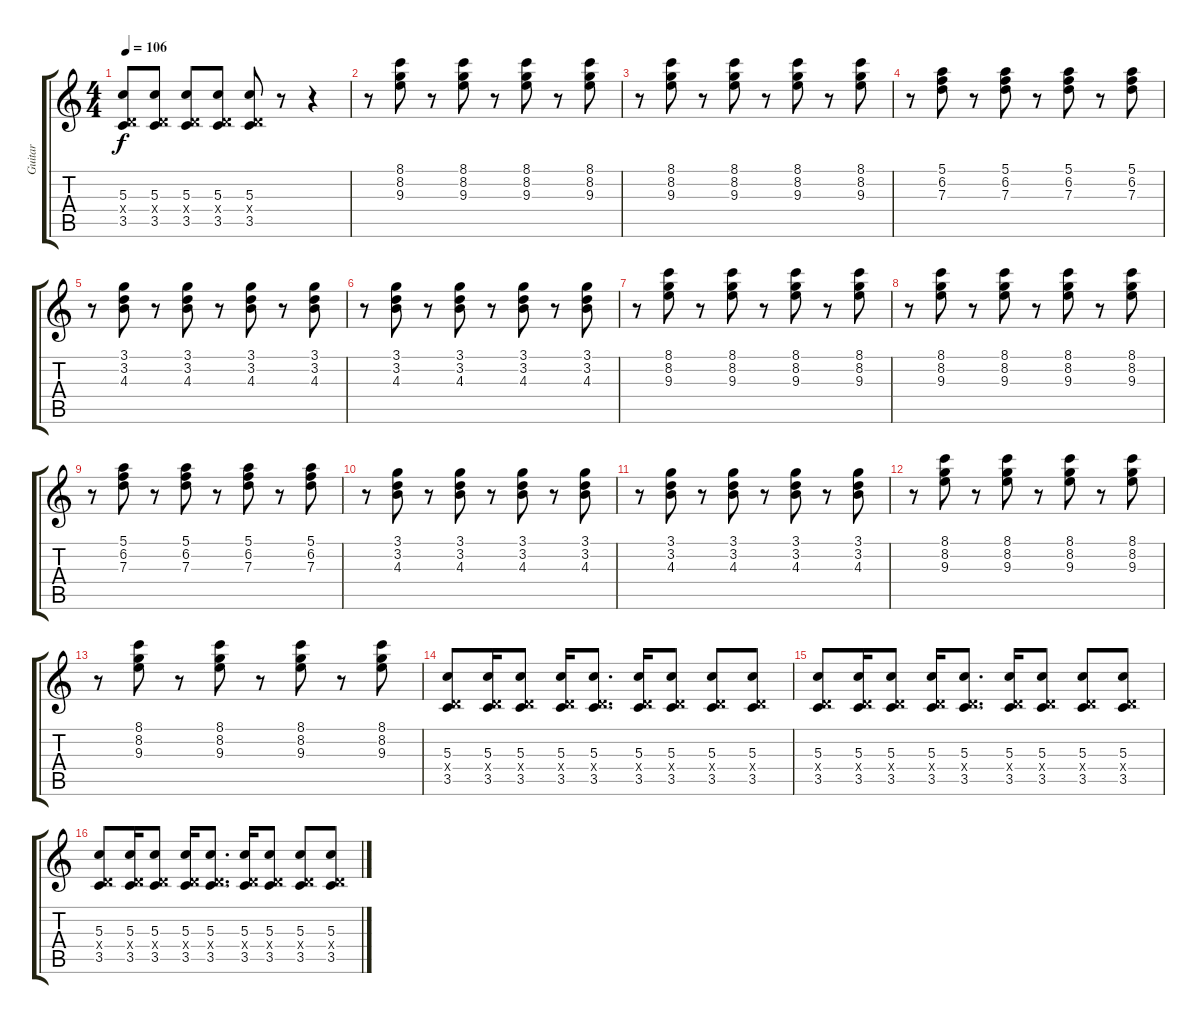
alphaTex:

\track ("Guitar" "Guitar") {instrument overdrivenguitar}
\staff {score tabs}
\tuning (E4 B3 G3 D3 A2 E2) {hide}
\ts (4 4)
\tempo 106
\clef g2
\ks c
(5.3 0.4{x} 3.5).8{dy f} (5.3 0.4{x} 3.5).8 (5.3 0.4{x} 3.5).8 (5.3 0.4{x} 3.5).8 (5.3 0.4{x} 3.5).8 r.8 r.4 |
r.8 (8.1 8.2 9.3).8 r.8 (8.1 8.2 9.3).8 r.8 (8.1 8.2 9.3).8 r.8 (8.1 8.2 9.3).8 |
r.8 (8.1 8.2 9.3).8 r.8 (8.1 8.2 9.3).8 r.8 (8.1 8.2 9.3).8 r.8 (8.1 8.2 9.3).8 |
r.8 (5.1 6.2 7.3).8 r.8 (5.1 6.2 7.3).8 r.8 (5.1 6.2 7.3).8 r.8 (5.1 6.2 7.3).8 |
r.8 (3.1 3.2 4.3).8 r.8 (3.1 3.2 4.3).8 r.8 (3.1 3.2 4.3).8 r.8 (3.1 3.2 4.3).8 |
r.8 (3.1 3.2 4.3).8 r.8 (3.1 3.2 4.3).8 r.8 (3.1 3.2 4.3).8 r.8 (3.1 3.2 4.3).8 |
r.8 (8.1 8.2 9.3).8 r.8 (8.1 8.2 9.3).8 r.8 (8.1 8.2 9.3).8 r.8 (8.1 8.2 9.3).8 |
r.8 (8.1 8.2 9.3).8 r.8 (8.1 8.2 9.3).8 r.8 (8.1 8.2 9.3).8 r.8 (8.1 8.2 9.3).8 |
r.8 (5.1 6.2 7.3).8 r.8 (5.1 6.2 7.3).8 r.8 (5.1 6.2 7.3).8 r.8 (5.1 6.2 7.3).8 |
r.8 (3.1 3.2 4.3).8 r.8 (3.1 3.2 4.3).8 r.8 (3.1 3.2 4.3).8 r.8 (3.1 3.2 4.3).8 |
r.8 (3.1 3.2 4.3).8 r.8 (3.1 3.2 4.3).8 r.8 (3.1 3.2 4.3).8 r.8 (3.1 3.2 4.3).8 |
r.8 (8.1 8.2 9.3).8 r.8 (8.1 8.2 9.3).8 r.8 (8.1 8.2 9.3).8 r.8 (8.1 8.2 9.3).8 |
r.8 (8.1 8.2 9.3).8 r.8 (8.1 8.2 9.3).8 r.8 (8.1 8.2 9.3).8 r.8 (8.1 8.2 9.3).8 |
(5.3 0.4{x} 3.5).8 (5.3 0.4{x} 3.5).16 (5.3 0.4{x} 3.5).8 (5.3 0.4{x} 3.5).16 (5.3 0.4{x} 3.5).8{d} (5.3 0.4{x} 3.5).16 (5.3 0.4{x} 3.5).8 (5.3 0.4{x} 3.5).8 (5.3 0.4{x} 3.5).8 |
(5.3 0.4{x} 3.5).8 (5.3 0.4{x} 3.5).16 (5.3 0.4{x} 3.5).8 (5.3 0.4{x} 3.5).16 (5.3 0.4{x} 3.5).8{d} (5.3 0.4{x} 3.5).16 (5.3 0.4{x} 3.5).8 (5.3 0.4{x} 3.5).8 (5.3 0.4{x} 3.5).8 |
(5.3 0.4{x} 3.5).8 (5.3 0.4{x} 3.5).16 (5.3 0.4{x} 3.5).8 (5.3 0.4{x} 3.5).16 (5.3 0.4{x} 3.5).8{d} (5.3 0.4{x} 3.5).16 (5.3 0.4{x} 3.5).8 (5.3 0.4{x} 3.5).8 (5.3 0.4{x} 3.5).8
